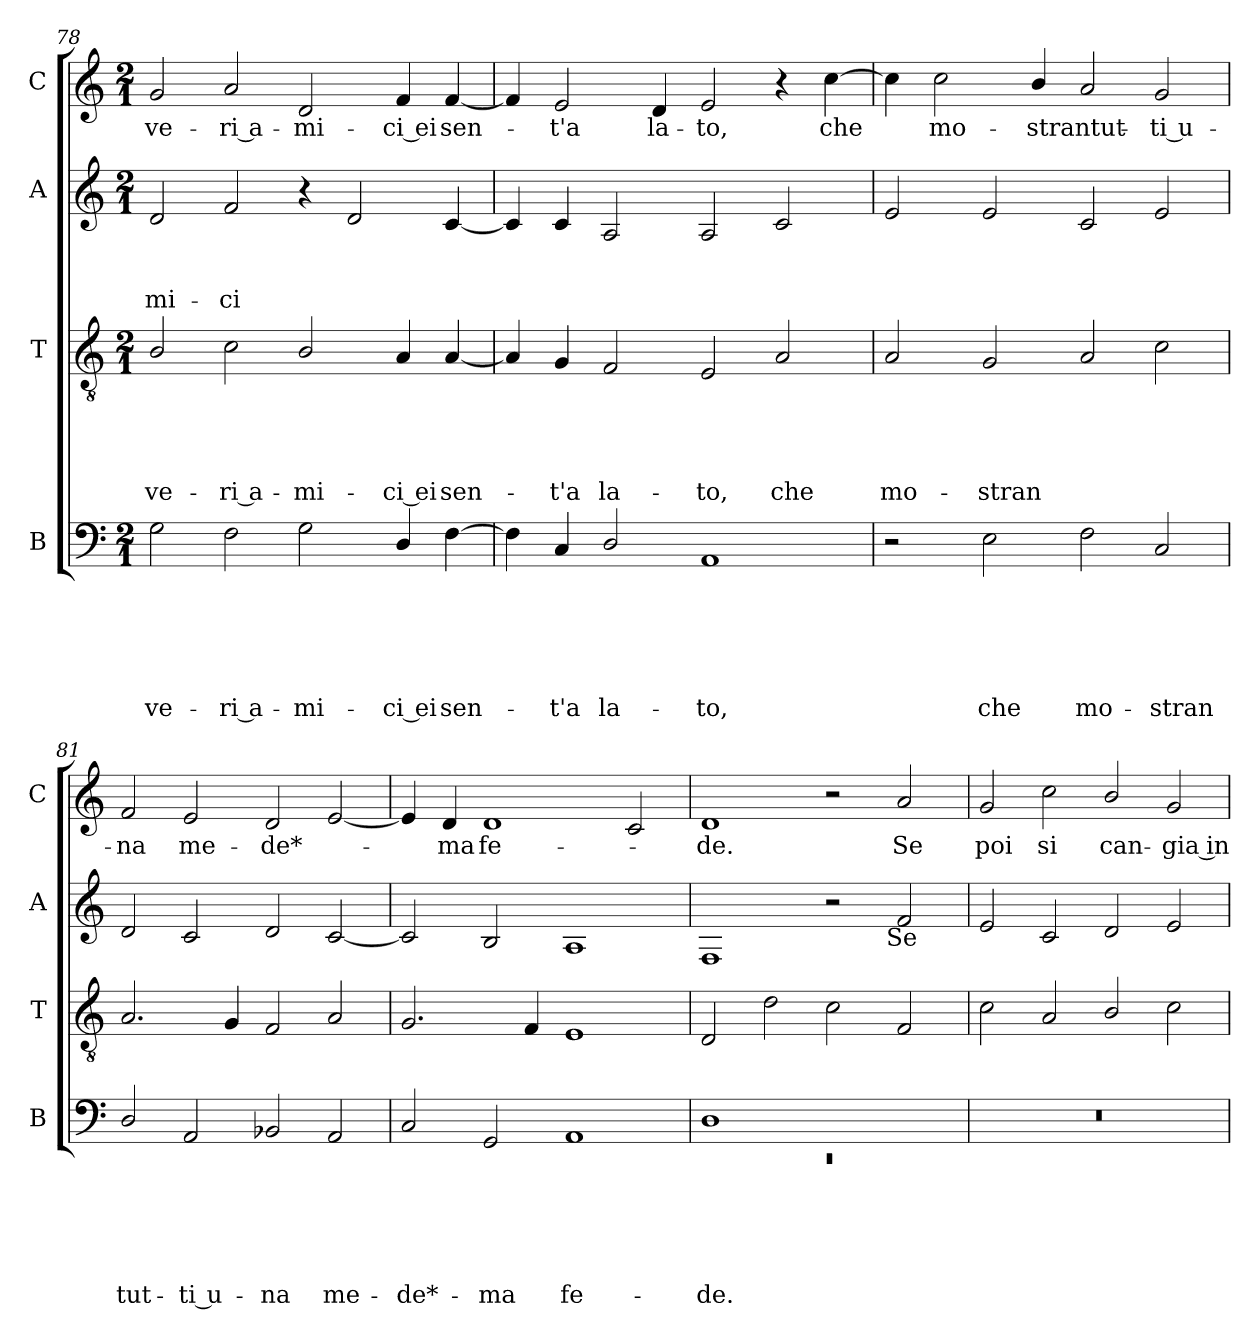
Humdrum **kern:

**kern	**text	**text	**text	**text	**text	**text	**kern	**text	**text	**text	**text	**text	**kern	**text	**text	**text	**kern	**text
*part4	*part4	*part4	*part4	*part4	*part4	*part4	*part3	*part3	*part3	*part3	*part3	*part3	*part2	*part2	*part2	*part2	*part1	*part1
*staff4	*staff4	*staff4	*staff4	*staff4	*staff4	*staff4	*staff3	*staff3	*staff3	*staff3	*staff3	*staff3	*staff2	*staff2	*staff2	*staff2	*staff1	*staff1
*I"B	*	*	*	*	*	*	*I"T	*	*	*	*	*	*I"A	*	*	*	*I"C	*
*I'B	*	*	*	*	*	*	*I'T	*	*	*	*	*	*I'A	*	*	*	*I'C	*
*clefF4	*	*	*	*	*	*	*clefGv2	*	*	*	*	*	*clefG2	*	*	*	*clefG2	*
*k[]	*	*	*	*	*	*	*k[]	*	*	*	*	*	*k[]	*	*	*	*k[]	*
*C:	*	*	*	*	*	*	*C:	*	*	*	*	*	*C:	*	*	*	*C:	*
*M2/1	*	*	*	*	*	*	*M2/1	*	*	*	*	*	*M2/1	*	*	*	*M2/1	*
=78	=78	=78	=78	=78	=78	=78	=78	=78	=78	=78	=78	=78	=78	=78	=78	=78	=78	=78
!	!	!	!	!	!	!LO:LY:b	!	!	!	!	!	!LO:LY:b	!	!	!	!LO:LY:b	!	!LO:LY:b
2G\	.	.	.	.	.	ve-	2B/	.	.	.	.	ve-	2d/	.	.	-mi-	2g/	ve-
!	!	!	!	!	!	!LO:LY:b:rj	!	!	!	!	!	!LO:LY:b:rj	!	!	!	!LO:LY:b	!	!LO:LY:b:rj
2F\	.	.	.	.	.	-ri a-	2c\	.	.	.	.	-ri a-	2f/	.	.	-ci	2a/	-ri a-
!	!	!	!	!	!	!LO:LY:b	!	!	!	!	!	!LO:LY:b	!	!	!	!	!	!LO:LY:b
2G\	.	.	.	.	.	-mi-	2B/	.	.	.	.	-mi-	4r	.	.	.	2d/	-mi-
.	.	.	.	.	.	.	.	.	.	.	.	.	2d/	.	.	.	.	.
!	!	!	!	!	!	!LO:LY:b:rj	!	!	!	!	!	!LO:LY:b:rj	!	!	!	!	!	!LO:LY:b:rj
4D/	.	.	.	.	.	-ci ei	4A/	.	.	.	.	-ci ei	.	.	.	.	4f/	-ci ei
!	!	!	!	!	!	!LO:LY:b	!	!	!	!	!	!LO:LY:b	!	!	!	!	!	!LO:LY:b
[>4F\	.	.	.	.	.	sen-	[<4A/	.	.	.	.	sen-	[<4c/	.	.	.	[<4f/	sen-
=79	=79	=79	=79	=79	=79	=79	=79	=79	=79	=79	=79	=79	=79	=79	=79	=79	=79	=79
4F\]	.	.	.	.	.	.	4A/]	.	.	.	.	.	4c/]	.	.	.	4f/]	.
!	!	!	!	!	!	!LO:LY:b	!	!	!	!	!	!LO:LY:b	!	!	!	!	!	!LO:LY:b
4C/	.	.	.	.	.	-t'a	4G/	.	.	.	.	-t'a	4c/	.	.	.	2e/	-t'a
!	!	!	!	!	!	!LO:LY:b	!	!	!	!	!	!LO:LY:b	!	!	!	!	!	!
2D/	.	.	.	.	.	la-	2F/	.	.	.	.	la-	2A/	.	.	.	.	.
!	!	!	!	!	!	!	!	!	!	!	!	!	!	!	!	!	!	!LO:LY:b
.	.	.	.	.	.	.	.	.	.	.	.	.	.	.	.	.	4d/	la-
!	!	!	!	!	!	!LO:LY:b	!	!	!	!	!	!LO:LY:b	!	!	!	!	!	!LO:LY:b
1AA	.	.	.	.	.	-to,	2E/	.	.	.	.	-to,	2A/	.	.	.	2e/	-to,
!	!	!	!	!	!	!	!	!	!	!	!	!LO:LY:b	!	!	!	!	!	!
.	.	.	.	.	.	.	2A/	.	.	.	.	che	2c/	.	.	.	4r	.
!	!	!	!	!	!	!	!	!	!	!	!	!	!	!	!	!	!	!LO:LY:b
.	.	.	.	.	.	.	.	.	.	.	.	.	.	.	.	.	[<4cc\	che
!!LO:LB:g=z
=80	=80	=80	=80	=80	=80	=80	=80	=80	=80	=80	=80	=80	=80	=80	=80	=80	=80	=80
!	!	!	!	!	!	!	!	!	!	!	!	!LO:LY:b	!	!	!	!	!	!
2r	.	.	.	.	.	.	2A/	.	.	.	.	mo-	2e/	.	.	.	4cc\]	.
!	!	!	!	!	!	!	!	!	!	!	!	!	!	!	!	!	!	!LO:LY:b
.	.	.	.	.	.	.	.	.	.	.	.	.	.	.	.	.	2cc\	mo-
!	!	!	!	!	!	!LO:LY:b	!	!	!	!	!	!LO:LY:b	!	!	!	!	!	!
2E\	.	.	.	.	.	che	2G/	.	.	.	.	-stran	2e/	.	.	.	.	.
!	!	!	!	!	!	!	!	!	!	!	!	!	!	!	!	!	!	!LO:LY:b
.	.	.	.	.	.	.	.	.	.	.	.	.	.	.	.	.	4b/	-strantut-
!	!	!	!	!	!	!LO:LY:b	!	!	!	!	!	!	!	!	!	!	!	!
2F\	.	.	.	.	.	mo-	2A/	.	.	.	.	.	2c/	.	.	.	2a/	.
!	!	!	!	!	!	!LO:LY:b	!	!	!	!	!	!	!	!	!	!	!	!LO:LY:b:rj
2C/	.	.	.	.	.	-stran	2c\	.	.	.	.	.	2e/	.	.	.	2g/	-ti u-
=81	=81	=81	=81	=81	=81	=81	=81	=81	=81	=81	=81	=81	=81	=81	=81	=81	=81	=81
!	!	!	!	!	!	!LO:LY:b	!	!	!	!	!	!	!	!	!	!	!	!LO:LY:b
2D/	.	.	.	.	.	tut-	2.A/	.	.	.	.	.	2d/	.	.	.	2f/	-na
!	!	!	!	!	!	!LO:LY:b:rj	!	!	!	!	!	!	!	!	!	!	!	!LO:LY:b
2AA/	.	.	.	.	.	-ti u-	.	.	.	.	.	.	2c/	.	.	.	2e/	me-
.	.	.	.	.	.	.	4G/	.	.	.	.	.	.	.	.	.	.	.
!	!	!	!	!	!	!LO:LY:b	!	!	!	!	!	!	!	!	!	!	!	!LO:LY:b
2BB-X/	.	.	.	.	.	-na	2F/	.	.	.	.	.	2d/	.	.	.	2d/	-de*-
!	!	!	!	!	!	!LO:LY:b	!	!	!	!	!	!	!	!	!	!	!	!
2AA/	.	.	.	.	.	me-	2A/	.	.	.	.	.	[<2c/	.	.	.	[<2e/	.
=82	=82	=82	=82	=82	=82	=82	=82	=82	=82	=82	=82	=82	=82	=82	=82	=82	=82	=82
!	!	!	!	!	!	!LO:LY:b	!	!	!	!	!	!	!	!	!	!	!	!
2C/	.	.	.	.	.	-de*-	2.G/	.	.	.	.	.	2c/]	.	.	.	4e/]	.
!	!	!	!	!	!	!	!	!	!	!	!	!	!	!	!	!	!	!LO:LY:b
.	.	.	.	.	.	.	.	.	.	.	.	.	.	.	.	.	4d/	-ma
!	!	!	!	!	!	!LO:LY:b	!	!	!	!	!	!	!	!	!	!	!	!LO:LY:b
2GG/	.	.	.	.	.	-ma	.	.	.	.	.	.	2B/	.	.	.	1d	fe-
.	.	.	.	.	.	.	4F/	.	.	.	.	.	.	.	.	.	.	.
!	!	!	!	!	!	!LO:LY:b	!	!	!	!	!	!	!	!	!	!	!	!
1AA	.	.	.	.	.	fe-	1E	.	.	.	.	.	1A	.	.	.	.	.
.	.	.	.	.	.	.	.	.	.	.	.	.	.	.	.	.	2c/	.
=83	=83	=83	=83	=83	=83	=83	=83	=83	=83	=83	=83	=83	=83	=83	=83	=83	=83	=83
*^	*	*	*	*	*	*	*	*	*	*	*	*	*	*	*	*	*	*
!	!LO:N:vis=1	!	!	!	!	!	!LO:LY:b	!	!	!	!	!	!	!	!	!	!	!	!LO:LY:b
*	*	*	*	*	*	*	*	*	*	*	*	*	*	*^	*	*	*	*	*
1D	0rEE	.	.	.	.	.	-de.	2D/	.	.	.	.	.	1F	1ryy	.	.	.	1d	-de.
.	.	.	.	.	.	.	.	2d\	.	.	.	.	.	.	.	.	.	.	.	.
1ryy	.	.	.	.	.	.	.	2c\	.	.	.	.	.	2r	4...ryy	.	.	.	2r	.
!	!	!	!	!	!	!	!	!	!	!	!	!	!	!	!LO:TX:b:t=Se	!	!	!	!	!
.	.	.	.	.	.	.	.	.	.	.	.	.	.	.	2ryy	.	.	.	.	.
!	!	!	!	!	!	!	!	!	!	!	!	!	!	!	!	!	!	!	!	!LO:LY:b
.	.	.	.	.	.	.	.	2F/	.	.	.	.	.	2f/	.	.	.	.	2a/	Se
.	.	.	.	.	.	.	.	.	.	.	.	.	.	.	32ryy	.	.	.	.	.
!!LO:LB:g=z
=84	=84	=84	=84	=84	=84	=84	=84	=84	=84	=84	=84	=84	=84	=84	=84	=84	=84	=84	=84	=84
!LO:N:vis=1	!	!	!	!	!	!	!	!	!	!	!	!	!	!	!	!	!	!	!	!LO:LY:b
*v	*v	*	*	*	*	*	*	*	*	*	*	*	*	*v	*v	*	*	*	*	*
0r	.	.	.	.	.	.	2c\	.	.	.	.	.	2e/	.	.	.	2g/	poi
!	!	!	!	!	!	!	!	!	!	!	!	!	!	!	!	!	!	!LO:LY:b
.	.	.	.	.	.	.	2A/	.	.	.	.	.	2c/	.	.	.	2cc\	si
!	!	!	!	!	!	!	!	!	!	!	!	!	!	!	!	!	!	!LO:LY:b
.	.	.	.	.	.	.	2B/	.	.	.	.	.	2d/	.	.	.	2b/	can-
!	!	!	!	!	!	!	!	!	!	!	!	!	!	!	!	!	!	!LO:LY:b:rj
.	.	.	.	.	.	.	2c\	.	.	.	.	.	2e/	.	.	.	2g/	-gia in
=	=	=	=	=	=	=	=	=	=	=	=	=	=	=	=	=	=	=
*-	*-	*-	*-	*-	*-	*-	*-	*-	*-	*-	*-	*-	*-	*-	*-	*-	*-	*-
